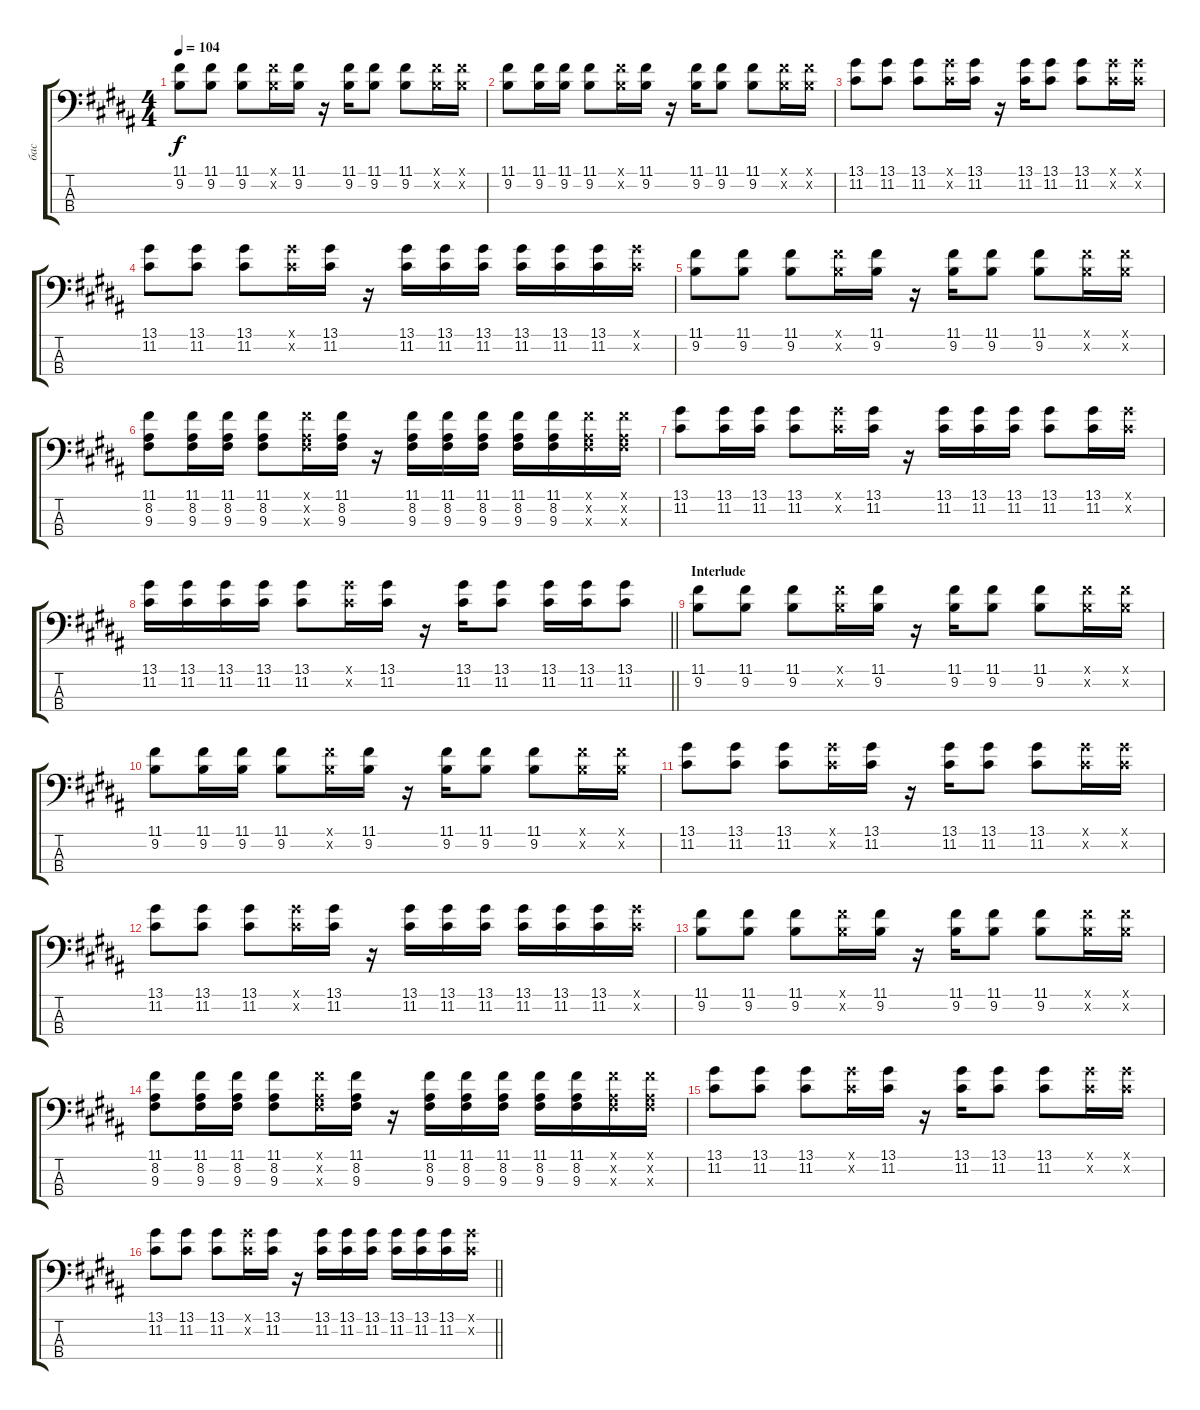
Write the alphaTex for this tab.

\track ("бас" "бас") {instrument electricbassfinger}
\staff {score tabs}
\tuning (G2 D2 A1 E1) {hide}
\ts (4 4)
\tempo 104
\clef f4
\ks b
(11.1 9.2).8{dy f} (11.1 9.2).8 (11.1 9.2).8 (11.1{x} 9.2{x}).16 (11.1 9.2).16 r.16 (11.1 9.2).16 (11.1 9.2).8 (11.1 9.2).8 (11.1{x} 9.2{x}).16 (11.1{x} 9.2{x}).16 |
(11.1 9.2).8 (11.1 9.2).16 (11.1 9.2).16 (11.1 9.2).8 (11.1{x} 9.2{x}).16 (11.1 9.2).16 r.16 (11.1 9.2).16 (11.1 9.2).8 (11.1 9.2).8 (11.1{x} 9.2{x}).16 (11.1{x} 9.2{x}).16 |
(13.1 11.2).8 (13.1 11.2).8 (13.1 11.2).8 (13.1{x} 11.2{x}).16 (13.1 11.2).16 r.16 (13.1 11.2).16 (13.1 11.2).8 (13.1 11.2).8 (13.1{x} 11.2{x}).16 (13.1{x} 11.2{x}).16 |
(13.1 11.2).8 (13.1 11.2).8 (13.1 11.2).8 (13.1{x} 11.2{x}).16 (13.1 11.2).16 r.16 (13.1 11.2).16 (13.1 11.2).16 (13.1 11.2).16 (13.1 11.2).16 (13.1 11.2).16 (13.1 11.2).16 (13.1{x} 11.2{x}).16 |
(11.1 9.2).8 (11.1 9.2).8 (11.1 9.2).8 (11.1{x} 9.2{x}).16 (11.1 9.2).16 r.16 (11.1 9.2).16 (11.1 9.2).8 (11.1 9.2).8 (11.1{x} 9.2{x}).16 (11.1{x} 9.2{x}).16 |
(11.1 8.2 9.3).8 (11.1 8.2 9.3).16 (11.1 8.2 9.3).16 (11.1 8.2 9.3).8 (11.1{x} 8.2{x} 9.3{x}).16 (11.1 8.2 9.3).16 r.16 (11.1 8.2 9.3).16 (11.1 8.2 9.3).16 (11.1 8.2 9.3).16 (11.1 8.2 9.3).16 (11.1 8.2 9.3).16 (11.1{x} 8.2{x} 9.3{x}).16 (11.1{x} 8.2{x} 9.3{x}).16 |
(13.1 11.2).8 (13.1 11.2).16 (13.1 11.2).16 (13.1 11.2).8 (13.1{x} 11.2{x}).16 (13.1 11.2).16 r.16 (13.1 11.2).16 (13.1 11.2).16 (13.1 11.2).16 (13.1 11.2).8 (13.1 11.2).16 (13.1{x} 11.2{x}).16 |
\barLineRight lightlight
(13.1 11.2).16 (13.1 11.2).16 (13.1 11.2).16 (13.1 11.2).16 (13.1 11.2).8 (13.1{x} 11.2{x}).16 (13.1 11.2).16 r.16 (13.1 11.2).16 (13.1 11.2).8 (13.1 11.2).16 (13.1 11.2).16 (13.1 11.2).8 |
\section ("" "Interlude")
(11.1 9.2).8 (11.1 9.2).8 (11.1 9.2).8 (11.1{x} 9.2{x}).16 (11.1 9.2).16 r.16 (11.1 9.2).16 (11.1 9.2).8 (11.1 9.2).8 (11.1{x} 9.2{x}).16 (11.1{x} 9.2{x}).16 |
(11.1 9.2).8 (11.1 9.2).16 (11.1 9.2).16 (11.1 9.2).8 (11.1{x} 9.2{x}).16 (11.1 9.2).16 r.16 (11.1 9.2).16 (11.1 9.2).8 (11.1 9.2).8 (11.1{x} 9.2{x}).16 (11.1{x} 9.2{x}).16 |
(13.1 11.2).8 (13.1 11.2).8 (13.1 11.2).8 (13.1{x} 11.2{x}).16 (13.1 11.2).16 r.16 (13.1 11.2).16 (13.1 11.2).8 (13.1 11.2).8 (13.1{x} 11.2{x}).16 (13.1{x} 11.2{x}).16 |
(13.1 11.2).8 (13.1 11.2).8 (13.1 11.2).8 (13.1{x} 11.2{x}).16 (13.1 11.2).16 r.16 (13.1 11.2).16 (13.1 11.2).16 (13.1 11.2).16 (13.1 11.2).16 (13.1 11.2).16 (13.1 11.2).16 (13.1{x} 11.2{x}).16 |
(11.1 9.2).8 (11.1 9.2).8 (11.1 9.2).8 (11.1{x} 9.2{x}).16 (11.1 9.2).16 r.16 (11.1 9.2).16 (11.1 9.2).8 (11.1 9.2).8 (11.1{x} 9.2{x}).16 (11.1{x} 9.2{x}).16 |
(11.1 8.2 9.3).8 (11.1 8.2 9.3).16 (11.1 8.2 9.3).16 (11.1 8.2 9.3).8 (11.1{x} 8.2{x} 9.3{x}).16 (11.1 8.2 9.3).16 r.16 (11.1 8.2 9.3).16 (11.1 8.2 9.3).16 (11.1 8.2 9.3).16 (11.1 8.2 9.3).16 (11.1 8.2 9.3).16 (11.1{x} 8.2{x} 9.3{x}).16 (11.1{x} 8.2{x} 9.3{x}).16 |
(13.1 11.2).8 (13.1 11.2).8 (13.1 11.2).8 (13.1{x} 11.2{x}).16 (13.1 11.2).16 r.16 (13.1 11.2).16 (13.1 11.2).8 (13.1 11.2).8 (13.1{x} 11.2{x}).16 (13.1{x} 11.2{x}).16 |
\barLineRight lightlight
(13.1 11.2).8 (13.1 11.2).8 (13.1 11.2).8 (13.1{x} 11.2{x}).16 (13.1 11.2).16 r.16 (13.1 11.2).16 (13.1 11.2).16 (13.1 11.2).16 (13.1 11.2).16 (13.1 11.2).16 (13.1 11.2).16 (13.1{x} 11.2{x}).16
